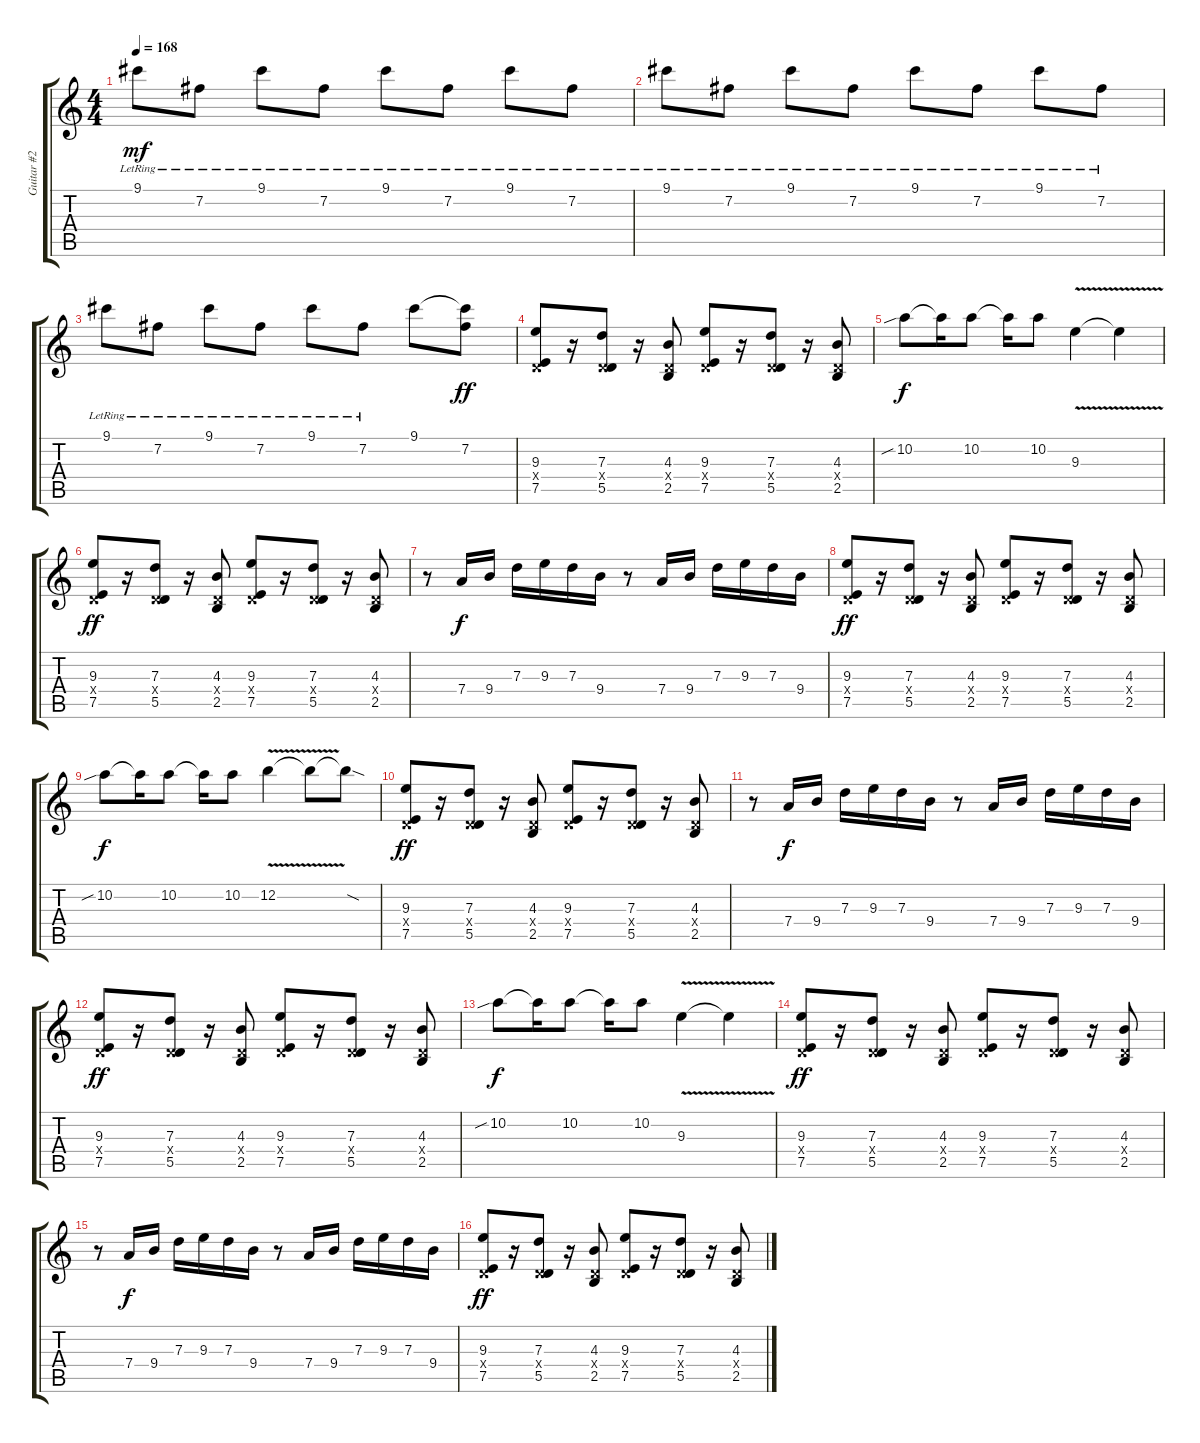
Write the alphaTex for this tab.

\track ("Guitar #2" "Guitar #2") {instrument overdrivenguitar}
\staff {score tabs}
\tuning (E4 B3 G3 D3 A2 D2) {hide}
\ts (4 4)
\tempo 168
\clef g2
\ks c
9.1{lr}.8{dy mf} 7.2{lr}.8 9.1{lr}.8 7.2{lr}.8 9.1{lr}.8 7.2{lr}.8 9.1{lr}.8 7.2{lr}.8 |
9.1{lr}.8 7.2{lr}.8 9.1{lr}.8 7.2{lr}.8 9.1{lr}.8 7.2{lr}.8 9.1{lr}.8 7.2{lr}.8 |
9.1{lr}.8 7.2{lr}.8 9.1{lr}.8 7.2{lr}.8 9.1{lr}.8 7.2{lr}.8 9.1.8 (9.1{t} 7.2).8{dy ff} |
(9.3 0.4{x} 7.5).8{volume 13 instrument overdrivenguitar} r.16 (7.3 0.4{x} 5.5).8 r.16 (4.3 0.4{x} 2.5).8 (9.3 0.4{x} 7.5).8 r.16 (7.3 0.4{x} 5.5).8 r.16 (4.3 0.4{x} 2.5).8 |
10.2{sib}.8{dy f} 10.2{t}.16 10.2.8 10.2{t}.16 10.2.8 9.3{v}.4 9.3{t}.4 |
(9.3 0.4{x} 7.5).8{dy ff} r.16 (7.3 0.4{x} 5.5).8 r.16 (4.3 0.4{x} 2.5).8 (9.3 0.4{x} 7.5).8 r.16 (7.3 0.4{x} 5.5).8 r.16 (4.3 0.4{x} 2.5).8 |
r.8 7.4.16{dy f} 9.4.16 7.3.16 9.3.16 7.3.16 9.4.16 r.8 7.4.16 9.4.16 7.3.16 9.3.16 7.3.16 9.4.16 |
(9.3 0.4{x} 7.5).8{dy ff volume 13 instrument overdrivenguitar} r.16 (7.3 0.4{x} 5.5).8 r.16 (4.3 0.4{x} 2.5).8 (9.3 0.4{x} 7.5).8 r.16 (7.3 0.4{x} 5.5).8 r.16 (4.3 0.4{x} 2.5).8 |
10.2{sib}.8{dy f} 10.2{t}.16 10.2.8 10.2{t}.16 10.2.8 12.2{v}.4 12.2{t}.8 12.2{sod t}.8 |
(9.3 0.4{x} 7.5).8{dy ff} r.16 (7.3 0.4{x} 5.5).8 r.16 (4.3 0.4{x} 2.5).8 (9.3 0.4{x} 7.5).8 r.16 (7.3 0.4{x} 5.5).8 r.16 (4.3 0.4{x} 2.5).8 |
r.8 7.4.16{dy f} 9.4.16 7.3.16 9.3.16 7.3.16 9.4.16 r.8 7.4.16 9.4.16 7.3.16 9.3.16 7.3.16 9.4.16 |
(9.3 0.4{x} 7.5).8{dy ff} r.16 (7.3 0.4{x} 5.5).8 r.16 (4.3 0.4{x} 2.5).8 (9.3 0.4{x} 7.5).8 r.16 (7.3 0.4{x} 5.5).8 r.16 (4.3 0.4{x} 2.5).8 |
10.2{sib}.8{dy f} 10.2{t}.16 10.2.8 10.2{t}.16 10.2.8 9.3{v}.4 9.3{t}.4 |
(9.3 0.4{x} 7.5).8{dy ff} r.16 (7.3 0.4{x} 5.5).8 r.16 (4.3 0.4{x} 2.5).8 (9.3 0.4{x} 7.5).8 r.16 (7.3 0.4{x} 5.5).8 r.16 (4.3 0.4{x} 2.5).8 |
r.8 7.4.16{dy f} 9.4.16 7.3.16 9.3.16 7.3.16 9.4.16 r.8 7.4.16 9.4.16 7.3.16 9.3.16 7.3.16 9.4.16 |
(9.3 0.4{x} 7.5).8{dy ff volume 13 instrument overdrivenguitar} r.16 (7.3 0.4{x} 5.5).8 r.16 (4.3 0.4{x} 2.5).8 (9.3 0.4{x} 7.5).8 r.16 (7.3 0.4{x} 5.5).8 r.16 (4.3 0.4{x} 2.5).8
